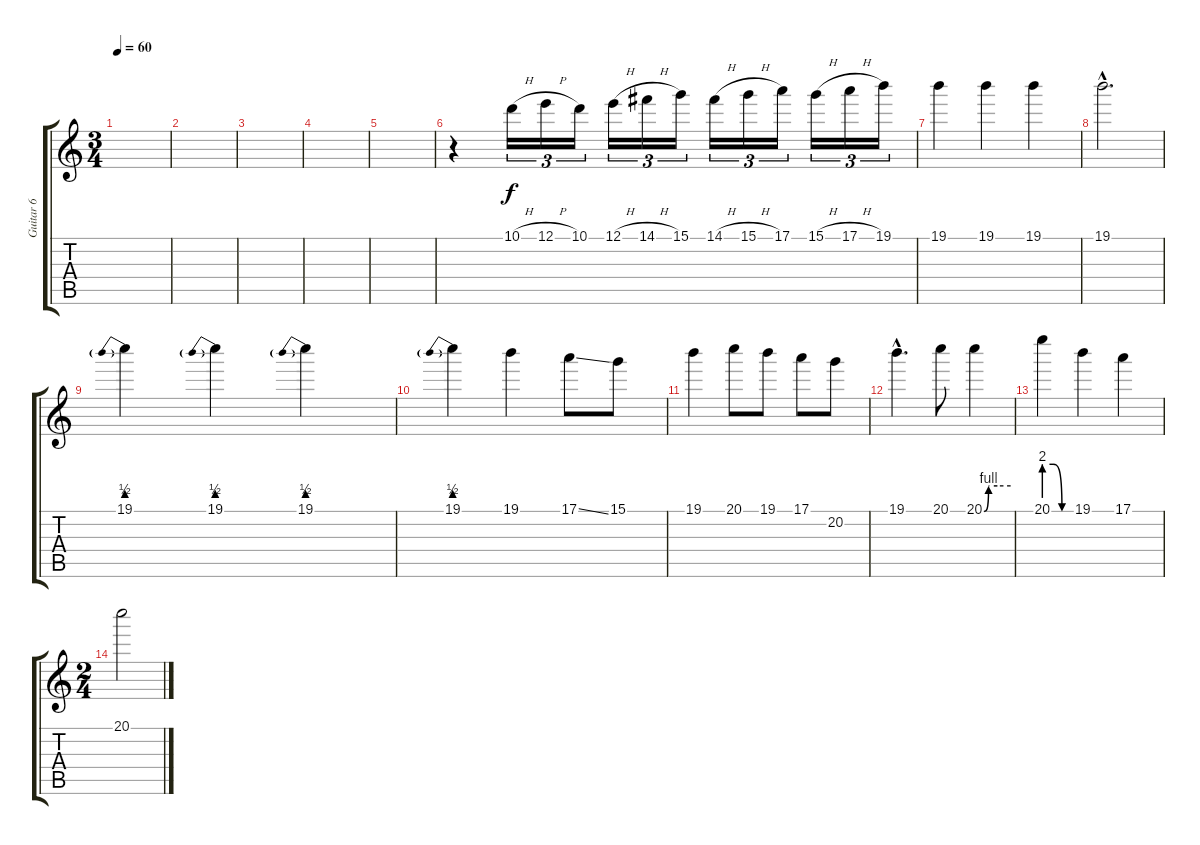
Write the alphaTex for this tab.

\track ("Guitar 6" "Guitar 6") {instrument distortionguitar}
\staff {score tabs}
\tuning (E4 B3 G3 D3 A2 E2) {hide}
\ts (3 4)
\tempo 60
\clef g2
\ks c
|
|
|
|
|
r.4 10.1{h}.16{tu (3 2)} 12.1{h}.16{tu (3 2)} 10.1.16{tu (3 2)} 12.1{h}.16{tu (3 2)} 14.1{h}.16{tu (3 2)} 15.1.16{tu (3 2)} 14.1{h}.16{tu (3 2)} 15.1{h}.16{tu (3 2)} 17.1.16{tu (3 2)} 15.1{h}.16{tu (3 2)} 17.1{h}.16{tu (3 2)} 19.1.16{tu (3 2)} |
19.1.4 19.1.4 19.1.4 |
19.1{hac}.2{d} |
19.1{be (prebend 0 2 60 2)}.4 19.1{be (prebend 0 2 60 2)}.4 19.1{be (prebend 0 2 60 2)}.4 |
19.1{be (prebend 0 2 60 2)}.4 19.1.4 17.1{ss}.8 15.1.8 |
19.1.4 20.1.8 19.1.8 17.1.8 20.2.8 |
19.1{hac}.4{d} 20.1.8 20.1{be (custom 0 0 10 4 12 4 30 4 60 4)}.4 |
20.1{be (custom 0 8 20 8 40 0 60 0)}.4 19.1.4 17.1.4 |
\ts (2 4)
20.1.2
